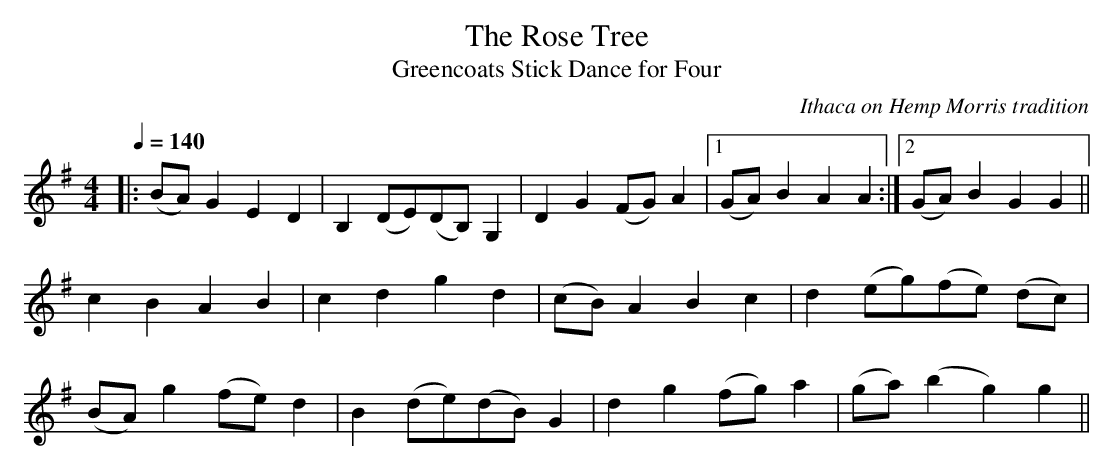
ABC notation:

X:1
T:The Rose Tree
T:Greencoats Stick Dance for Four
O:Ithaca on Hemp Morris tradition
L:1/4
Q:1/4=140
M:4/4
K:Gmaj
V:1
|: (B/2A/2) G E D | B, (D/2E/2)(D/2B,/2) G, | D G (F/2G/2) A |1 (G/2A/2) B A A :|2 (G/2A/2) B G G ||$
c B A B | c d g d | (c/2B/2) A B c | d (e/2g/2)(f/2e/2) (d/2c/2) |$
(B/2A/2) g (f/2e/2) d | B (d/2e/2)(d/2B/2) G | d g (f/2g/2) a | (g/2a/2) (b g) g ||
